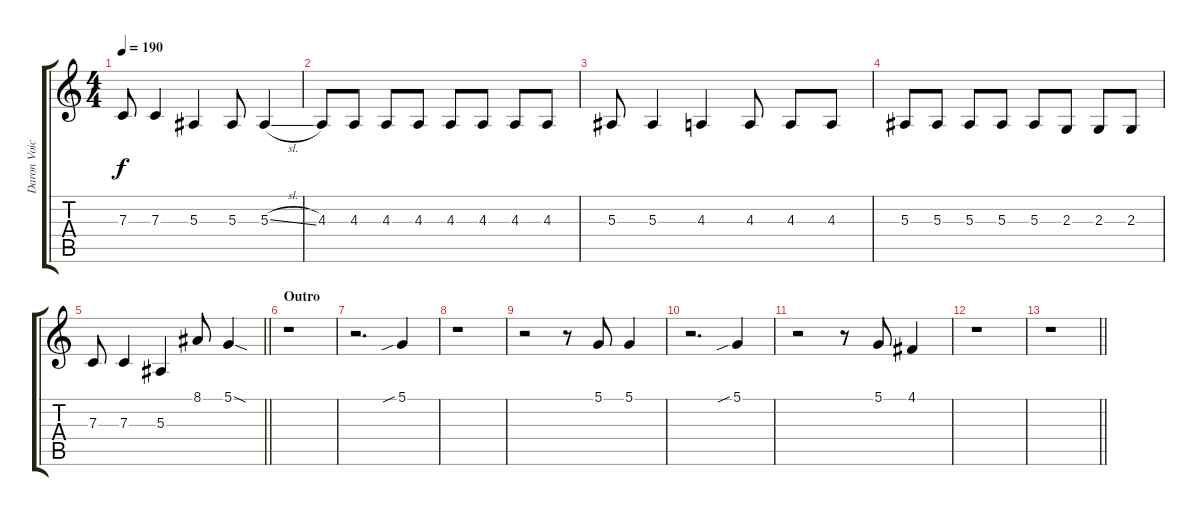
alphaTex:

\track ("Daron Voice" "Daron Voic") {instrument tenorsax}
\staff {score tabs}
\tuning (D4 A3 F3 C3 G2 C2) {hide}
\ts (4 4)
\tempo 190
\clef g2
\ks c
7.3.8{dy f} 7.3.4 5.3.4 5.3.8 5.3{sl}.4 |
4.3.8 4.3.8 4.3.8 4.3.8 4.3.8 4.3.8 4.3.8 4.3.8 |
5.3.8 5.3.4 4.3.4 4.3.8 4.3.8 4.3.8 |
5.3.8 5.3.8 5.3.8 5.3.8 5.3.8 2.3.8 2.3.8 2.3.8 |
\barLineRight lightlight
7.3.8 7.3.4 5.3.4 8.1.8 5.1{sod}.4 |
\section ("" "Outro")
r.1 |
r.2{d} 5.1{sib}.4 |
r.1 |
r.2 r.8 5.1.8 5.1.4 |
r.2{d} 5.1{sib}.4 |
r.2 r.8 5.1.8 4.1.4 |
r.1 |
\barLineRight lightlight
r.1
